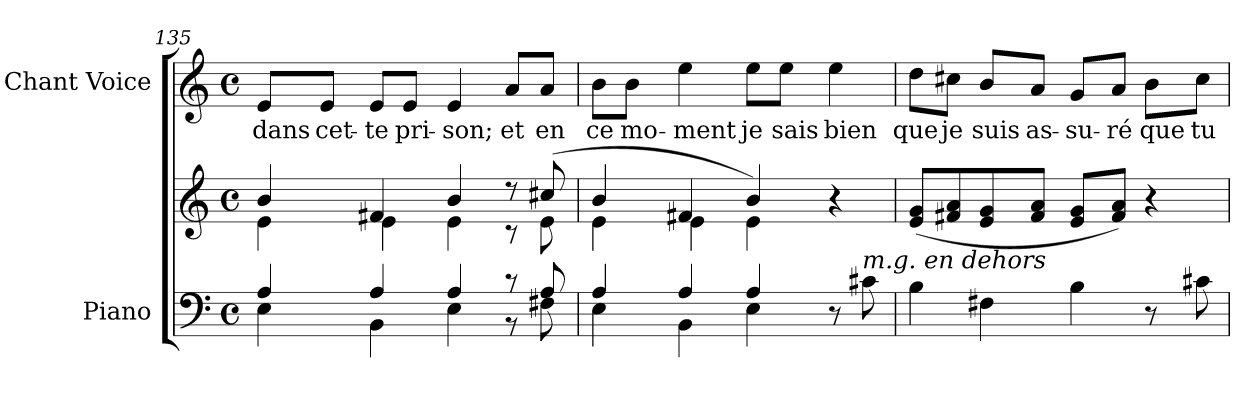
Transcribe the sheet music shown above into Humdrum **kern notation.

**kern	**kern	**kern	**text
*part2	*part2	*part1	*part1
*staff3	*staff2	*staff1	*staff1
*I"Piano	*	*I"Chant Voice	*
*I'Pno	*	*	*
*clefF4	*clefG2	*clefG2	*
*k[]	*k[]	*k[]	*
*M4/4	*M4/4	*M4/4	*
*met(c)	*met(c)	*met(c)	*
=135	=135	=135	=135
*^	*^	*	*
4A/	4E\	4b/	4e\	8e/L	dans
.	.	.	.	8e/J	cet-
4A/	4BB\	4f#X/	4e\	8e/L	-te
.	.	.	.	8e/J	pri-
4A/	4E\	4b/	4e\	4e/	-son;
8r	8r	8r	8r	8a/L	et
8A/	8F#X\	(8cc#X/	8e\	8a/J	en
=136	=136	=136	=136	=136	=136
4A/	4E\	4b/	4e\	8b\L	ce
.	.	.	.	8b\J	mo-
4A/	4BB\	4f#X/	4e\	4ee\	-ment
4A/	4E\	4b/)	4e\	8ee\L	je
.	.	.	.	8ee\J	sais
8r	4ryy	4r	4ryy	4ee\	bien
!LO:TX:i:t=m.g. en dehors	!	!	!	!	!
8c#X\	.	.	.	.	.
*v	*v	*	*	*	*
*	*v	*v	*	*
=137	=137	=137	=137
4B\	(>8e/ 8g/L	8dd\L	que
.	8f#X/ 8a/	8cc#X\J	je
4F#X\	8e/ 8g/	8b/L	suis
.	8f#/ 8a/J	8a/J	as-
4B\	8e/ 8g/L	8g/L	-su-
.	8f#/ 8a/J)	8a/J	-ré
8r	4r	8b\L	que
8c#X\	.	8cc#\J	tu
=	=	=	=
*-	*-	*-	*-
